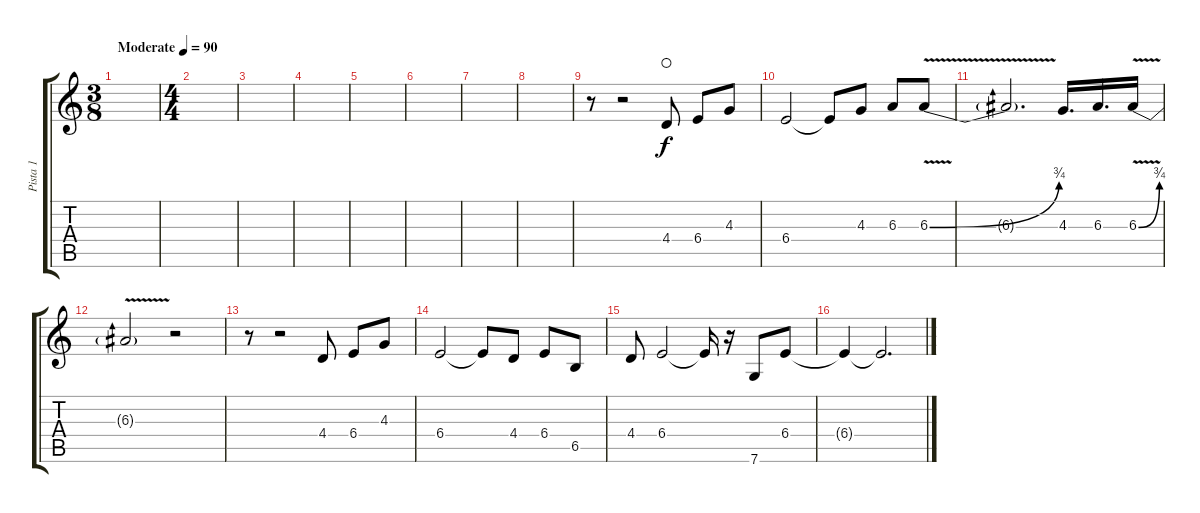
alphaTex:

\track ("Pista 1" "Pista 1") {instrument overdrivenguitar}
\staff {score tabs}
\tuning (C4 G3 Eb3 Bb2 F2 C2) {hide}
\ts (3 8)
\tempo (90 "Moderate")
\clef g2
\ks c
|
\ts (4 4)
|
|
|
|
|
|
|
r.8 r.2 4.4.8{waho} 6.4.8 4.3.8 |
6.4.2 6.4{t}.8 4.3.8 6.3.8 6.3{be (bend 0 0 60 3) v}.8 |
6.3{t}.2{d} 4.3.16{d} 6.3.16{d} 6.3{be (bend 0 0 60 3) v}.16 |
6.3{t}.2 r.2 |
r.8 r.2 4.4.8 6.4.8 4.3.8 |
6.4.2 6.4{t}.8 4.4.8 6.4.8 6.5.8 |
4.4.8 6.4.2 6.4{t}.16 r.16 7.6.8 6.4.8 |
6.4{t}.4 6.4{t}.2{d}
